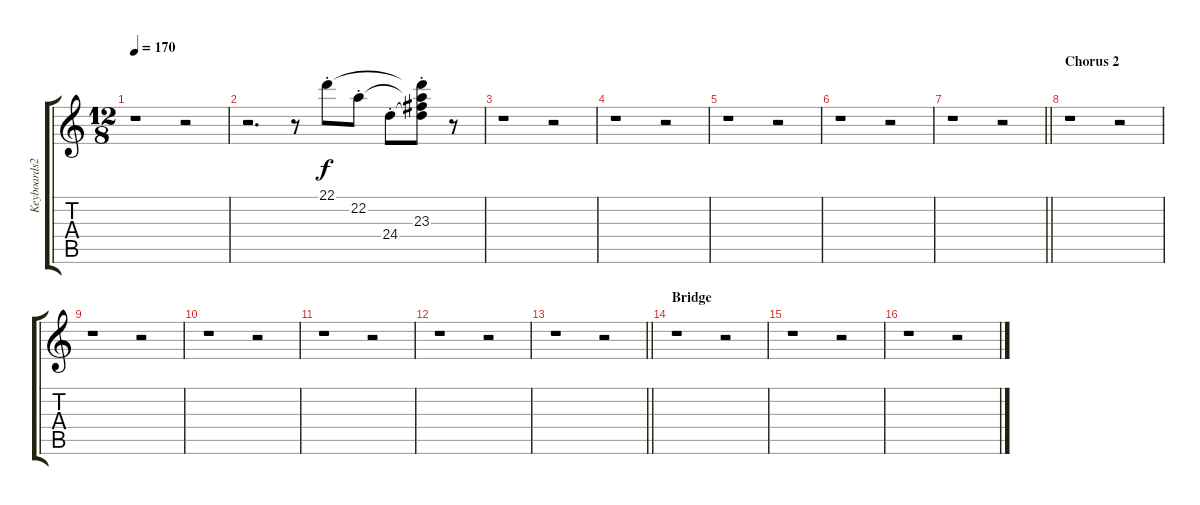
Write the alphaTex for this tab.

\track ("Keyboards2" "Keyboards2") {instrument lead6voice}
\staff {score tabs}
\tuning (E4 B3 G3 D3 A2 E2) {hide}
\ts (12 8)
\tempo 170
\clef g2
\ks c
r.1{dy f} r.2 |
r.2{d} r.8 22.1{st}.8{instrument pad1newage} 22.2{st}.8 24.4{st}.8 (22.1{t} 22.2{t} 23.3{st} 24.4{t}).8 r.8{instrument lead6voice} |
r.1 r.2 |
r.1 r.2 |
r.1 r.2 |
r.1 r.2 |
\barLineRight lightlight
r.1 r.2 |
\section ("" "Chorus 2")
r.1 r.2 |
r.1 r.2 |
r.1 r.2 |
r.1 r.2 |
r.1 r.2 |
\barLineRight lightlight
r.1 r.2 |
\section ("" "Bridge")
r.1 r.2 |
r.1 r.2 |
r.1 r.2
